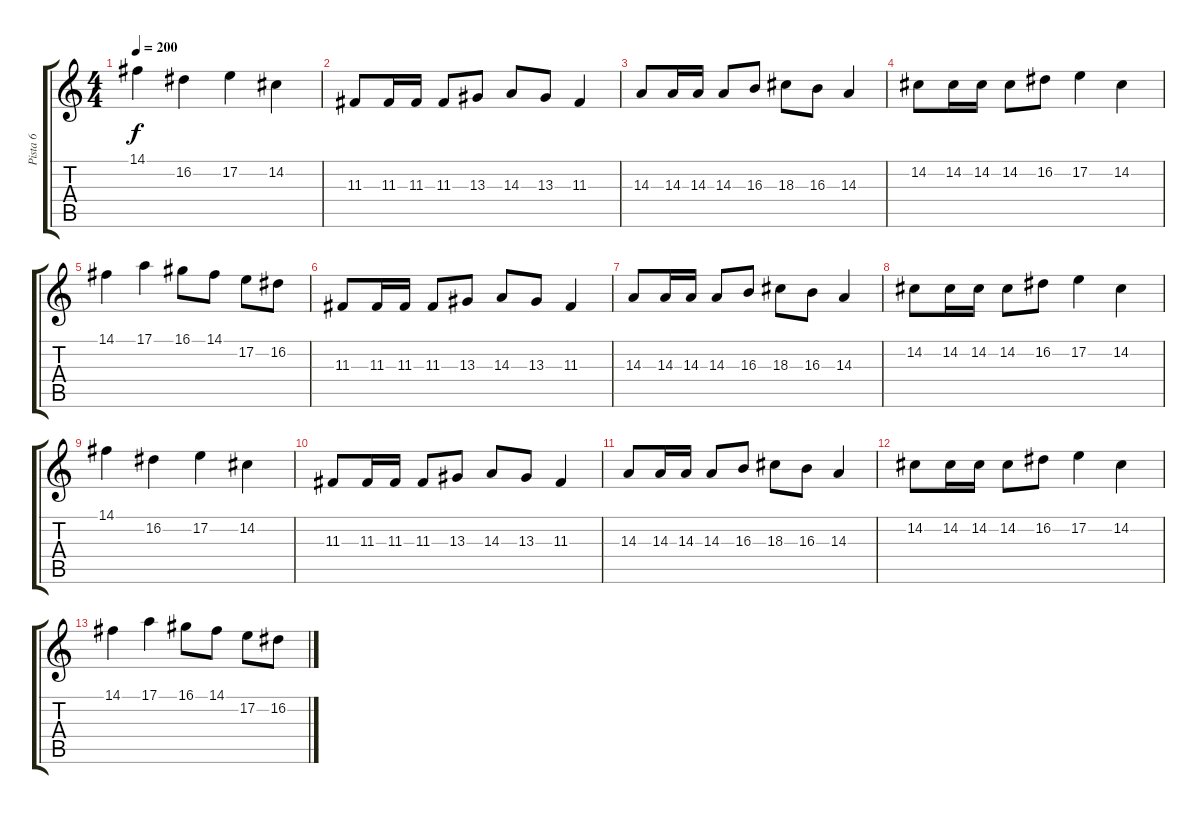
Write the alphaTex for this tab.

\track ("Pista 6" "Pista 6") {instrument violin}
\staff {score tabs}
\tuning (E4 B3 G3 D3 A2 E2) {hide}
\ts (4 4)
\tempo 200
\clef g2
\ks c
14.1.4{dy f} 16.2.4 17.2.4 14.2.4 |
11.3.8 11.3.16 11.3.16 11.3.8 13.3.8 14.3.8 13.3.8 11.3.4 |
14.3.8 14.3.16 14.3.16 14.3.8 16.3.8 18.3.8 16.3.8 14.3.4 |
14.2.8 14.2.16 14.2.16 14.2.8 16.2.8 17.2.4 14.2.4 |
14.1.4 17.1.4 16.1.8 14.1.8 17.2.8 16.2.8 |
11.3.8 11.3.16 11.3.16 11.3.8 13.3.8 14.3.8 13.3.8 11.3.4 |
14.3.8 14.3.16 14.3.16 14.3.8 16.3.8 18.3.8 16.3.8 14.3.4 |
14.2.8 14.2.16 14.2.16 14.2.8 16.2.8 17.2.4 14.2.4 |
14.1.4 16.2.4 17.2.4 14.2.4 |
11.3.8 11.3.16 11.3.16 11.3.8 13.3.8 14.3.8 13.3.8 11.3.4 |
14.3.8 14.3.16 14.3.16 14.3.8 16.3.8 18.3.8 16.3.8 14.3.4 |
14.2.8 14.2.16 14.2.16 14.2.8 16.2.8 17.2.4 14.2.4 |
14.1.4 17.1.4 16.1.8 14.1.8 17.2.8 16.2.8
